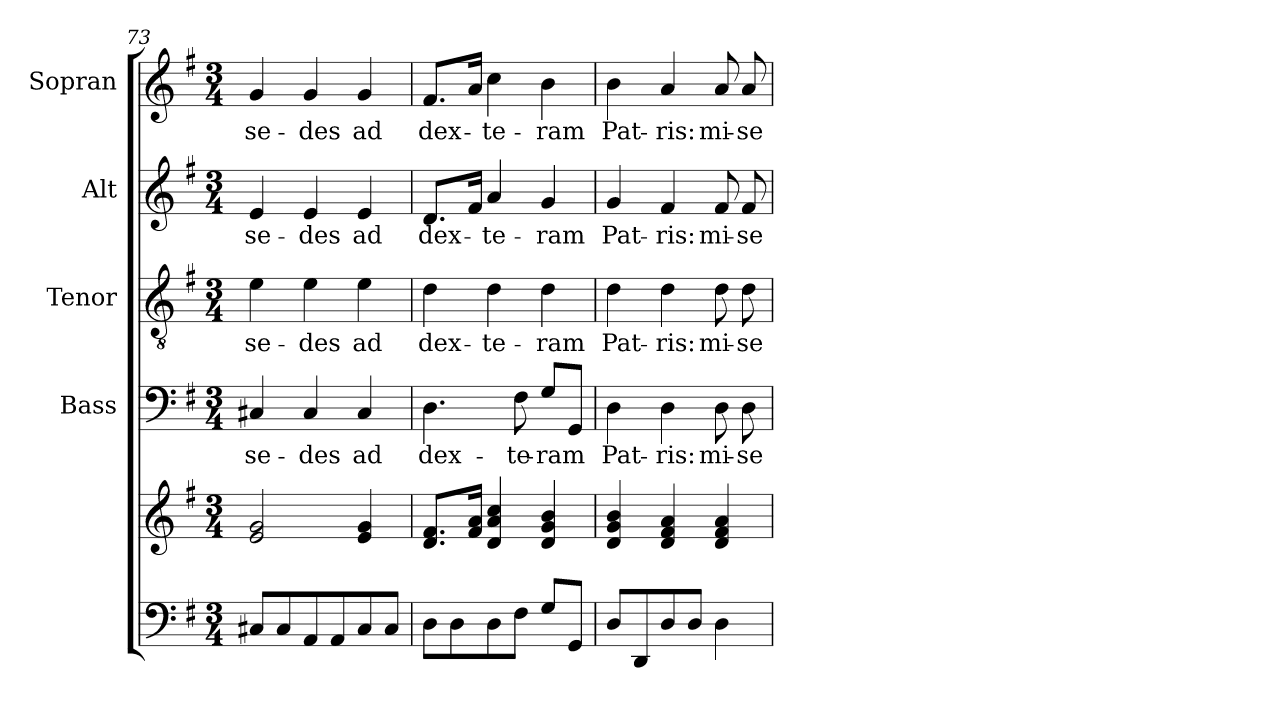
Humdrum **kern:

**kern	**kern	**kern	**text	**kern	**text	**kern	**text	**kern	**text
*part5	*part5	*part4	*part4	*part3	*part3	*part2	*part2	*part1	*part1
*staff6	*staff5	*staff4	*staff4	*staff3	*staff3	*staff2	*staff2	*staff1	*staff1
*	*	*I"Bass	*	*I"Tenor	*	*I"Alt	*	*I"Sopran	*
*	*	*I'B.	*	*I'T.	*	*I'A.	*	*I'S.	*
!!LO:LB:g=z
*clefF4	*clefG2	*clefF4	*	*clefGv2	*	*clefG2	*	*clefG2	*
*k[f#]	*k[f#]	*k[f#]	*	*k[f#]	*	*k[f#]	*	*k[f#]	*
*G:	*G:	*G:	*	*G:	*	*G:	*	*G:	*
*M3/4	*M3/4	*M3/4	*	*M3/4	*	*M3/4	*	*M3/4	*
=73	=73	=73	=73	=73	=73	=73	=73	=73	=73
!	!	!	!LO:LY:b	!	!LO:LY:b	!	!LO:LY:b	!	!LO:LY:b
8C#X/L	2e/ 2g/	4C#X/	se-	4e\	se-	4e/	se-	4g/	se-
8C#/	.	.	.	.	.	.	.	.	.
!	!	!	!LO:LY:b	!	!LO:LY:b	!	!LO:LY:b	!	!LO:LY:b
8AA/	.	4C#/	-des	4e\	-des	4e/	-des	4g/	-des
8AA/	.	.	.	.	.	.	.	.	.
!	!	!	!LO:LY:b	!	!LO:LY:b	!	!LO:LY:b	!	!LO:LY:b
8C#/	4e/ 4g/	4C#/	ad	4e\	ad	4e/	ad	4g/	ad
8C#/J	.	.	.	.	.	.	.	.	.
=74	=74	=74	=74	=74	=74	=74	=74	=74	=74
!	!	!	!LO:LY:b	!	!LO:LY:b	!	!LO:LY:b	!	!LO:LY:b
8D\L	8.d/ 8.f#/L	4.D\	dex-	4d\	dex-	8.d/L	dex-	8.f#/L	dex-
8D\	.	.	.	.	.	.	.	.	.
.	16f#/ 16a/Jk	.	.	.	.	16f#/Jk	.	16a/Jk	.
!	!	!	!	!	!LO:LY:b	!	!LO:LY:b	!	!LO:LY:b
8D\	4d/ 4a/ 4cc/	.	.	4d\	-te-	4a/	-te-	4cc\	-te-
!	!	!	!LO:LY:b	!	!	!	!	!	!
8F#\J	.	8F#\	-te-	.	.	.	.	.	.
!	!	!	!LO:LY:b	!	!LO:LY:b	!	!LO:LY:b	!	!LO:LY:b
8G/L	4d/ 4g/ 4b/	8G/L	-ram	4d\	-ram	4g/	-ram	4b\	-ram
8GG/J	.	8GG/J	.	.	.	.	.	.	.
=75	=75	=75	=75	=75	=75	=75	=75	=75	=75
!	!	!	!LO:LY:b	!	!LO:LY:b	!	!LO:LY:b	!	!LO:LY:b
8D/L	4d/ 4g/ 4b/	4D\	Pat-	4d\	Pat-	4g/	Pat-	4b\	Pat-
8DD/	.	.	.	.	.	.	.	.	.
!	!	!	!LO:LY:b	!	!LO:LY:b	!	!LO:LY:b	!	!LO:LY:b
8D/	4d/ 4f#/ 4a/	4D\	-ris:	4d\	-ris:	4f#/	-ris:	4a/	-ris:
8D/J	.	.	.	.	.	.	.	.	.
!	!	!	!LO:LY:b	!	!LO:LY:b	!	!LO:LY:b	!	!LO:LY:b
4D\	4d/ 4f#/ 4a/	8D\	mi-	8d\	mi-	8f#/	mi-	8a/	mi-
!	!	!	!LO:LY:b	!	!LO:LY:b	!	!LO:LY:b	!	!LO:LY:b
.	.	8D\	-se-	8d\	-se-	8f#/	-se-	8a/	-se-
=	=	=	=	=	=	=	=	=	=
*-	*-	*-	*-	*-	*-	*-	*-	*-	*-
